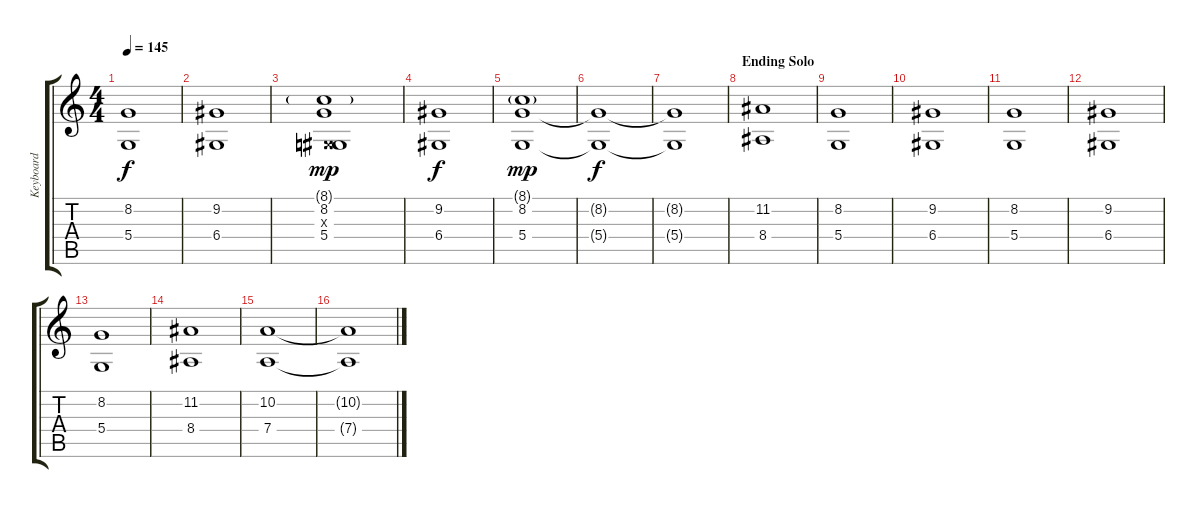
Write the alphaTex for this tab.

\track ("Keyboard" "Keyboard") {instrument stringensemble2}
\staff {score tabs}
\tuning (E4 B3 G3 D3 A2 E2) {hide}
\ts (4 4)
\tempo 145
\clef g2
\ks c
(8.2 5.4).1{dy f} |
(9.2 6.4).1 |
(8.1{g} 8.2 1.3{x} 5.4).1{dy mp} |
(9.2 6.4).1{dy f} |
(8.1{g} 8.2 5.4).1{dy mp} |
(8.2{t} 5.4{t}).1{dy f} |
(8.2{t} 5.4{t}).1 |
\section ("" "Ending Solo")
(11.2 8.4).1 |
(8.2 5.4).1 |
(9.2 6.4).1 |
(8.2 5.4).1 |
(9.2 6.4).1 |
(8.2 5.4).1 |
(11.2 8.4).1 |
(10.2 7.4).1 |
(10.2{t} 7.4{t}).1
